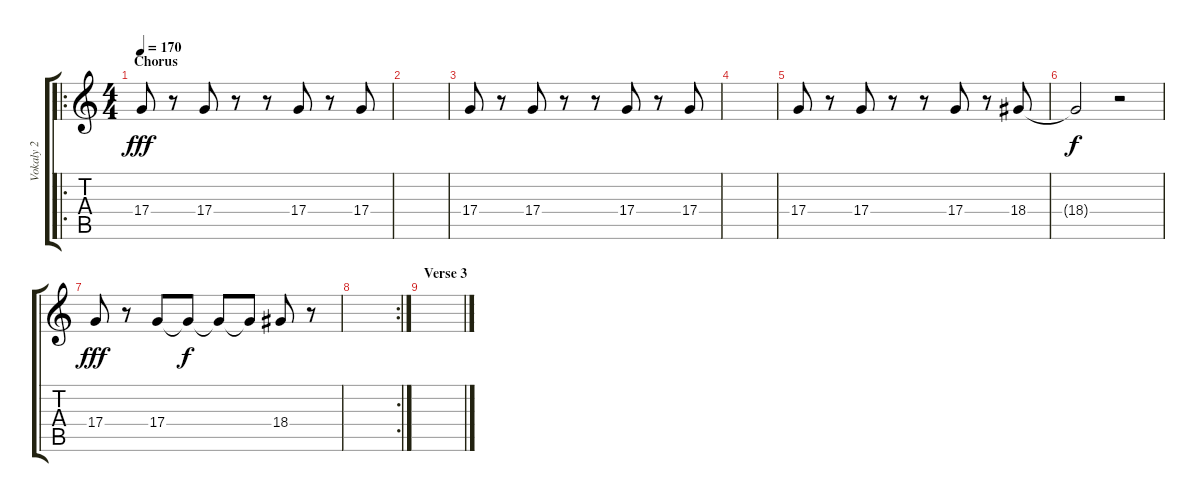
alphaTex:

\track ("Vokaly 2" "Vokaly 2") {instrument lead1square}
\staff {score tabs}
\tuning (E4 B3 G3 D3 A2 E2) {hide}
\ro
\ts (4 4)
\section ("" "Chorus")
\tempo 170
\clef g2
\ks c
17.4.8{dy fff} r.8 17.4.8 r.8 r.8 17.4.8 r.8 17.4.8 |
|
17.4.8 r.8 17.4.8 r.8 r.8 17.4.8 r.8 17.4.8 |
|
17.4.8 r.8 17.4.8 r.8 r.8 17.4.8 r.8 18.4.8 |
18.4{t}.2{dy f} r.2 |
17.4.8{dy fff} r.8 17.4.8 17.4{t}.8{dy f} 17.4{t}.8 17.4{t}.8 18.4.8 r.8 |
\rc 2
|
\section ("" "Verse 3")
